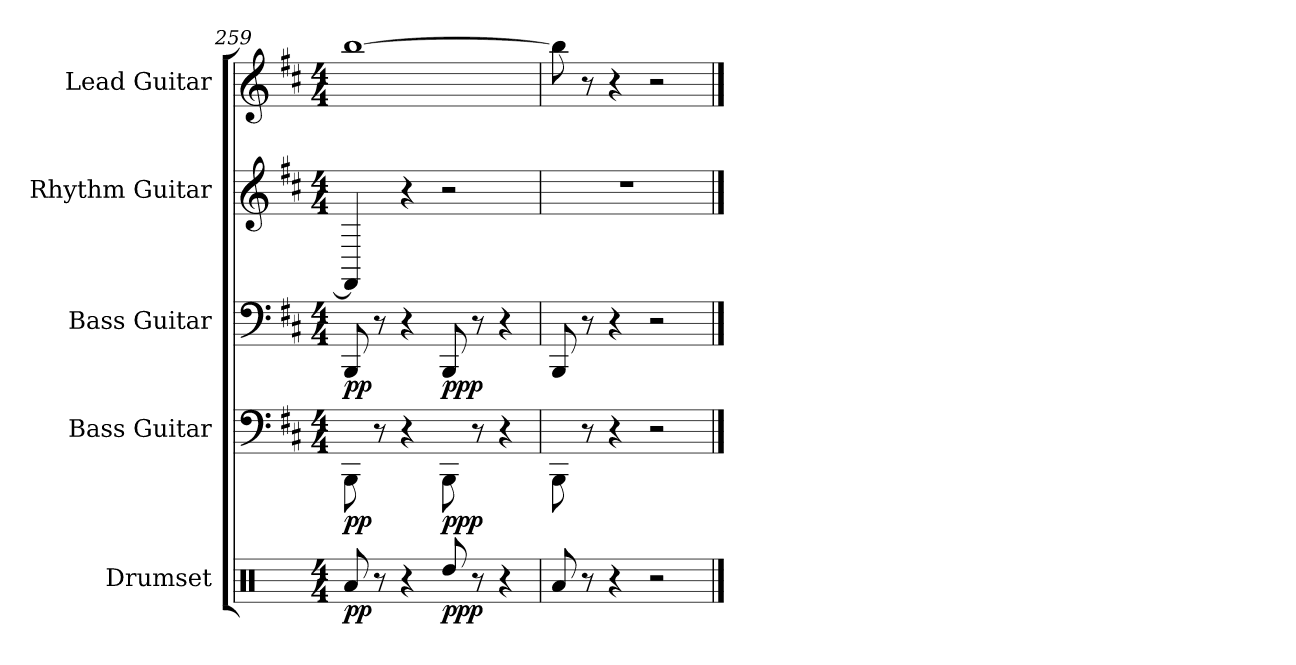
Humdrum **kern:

**kern	**dynam	**kern	**dynam	**kern	**dynam	**kern	**kern
*part5	*part5	*part4	*part4	*part3	*part3	*part2	*part1
*staff5	*staff5	*staff4	*staff4	*staff3	*staff3	*staff2	*staff1
*I"Drumset	*	*I"Bass Guitar	*	*I"Bass Guitar	*	*I"Rhythm Guitar	*I"Lead Guitar
*I'Drs.	*	*I'Bass	*	*I'Bass	*	*I'Rt.	*I'Ld.
*clefX	*	*	*	*clefF4	*	*clefG2	*clefG2
*k[]	*	*k[f#c#]	*	*k[f#c#]	*	*k[f#c#]	*k[f#c#]
*M4/4	*	*M4/4	*	*M4/4	*	*M4/4	*M4/4
=259	=259	=259	=259	=259	=259	=259	=259
!	!LO:DY:b	!	!LO:DY:b	!	!LO:DY:b	!	!
8Ra/	pp	8BBB\	pp	8BBB/	pp	4FF#/]	[1bb
8r	.	8r	.	8r	.	.	.
4r	.	4r	.	4r	.	4r	.
!	!LO:DY:b	!	!LO:DY:b	!	!LO:DY:b	!	!
8Rdd/	ppp	8BBB\	ppp	8BBB/	ppp	2r	.
8r	.	8r	.	8r	.	.	.
4r	.	4r	.	4r	.	.	.
=260	=260	=260	=260	=260	=260	=260	=260
8Ra/	.	8BBB\	.	8BBB/	.	1r	8bb\]
8r	.	8r	.	8r	.	.	8r
4r	.	4r	.	4r	.	.	4r
2r	.	2r	.	2r	.	.	2r
==	==	==	==	==	==	==	==
*-	*-	*-	*-	*-	*-	*-	*-
